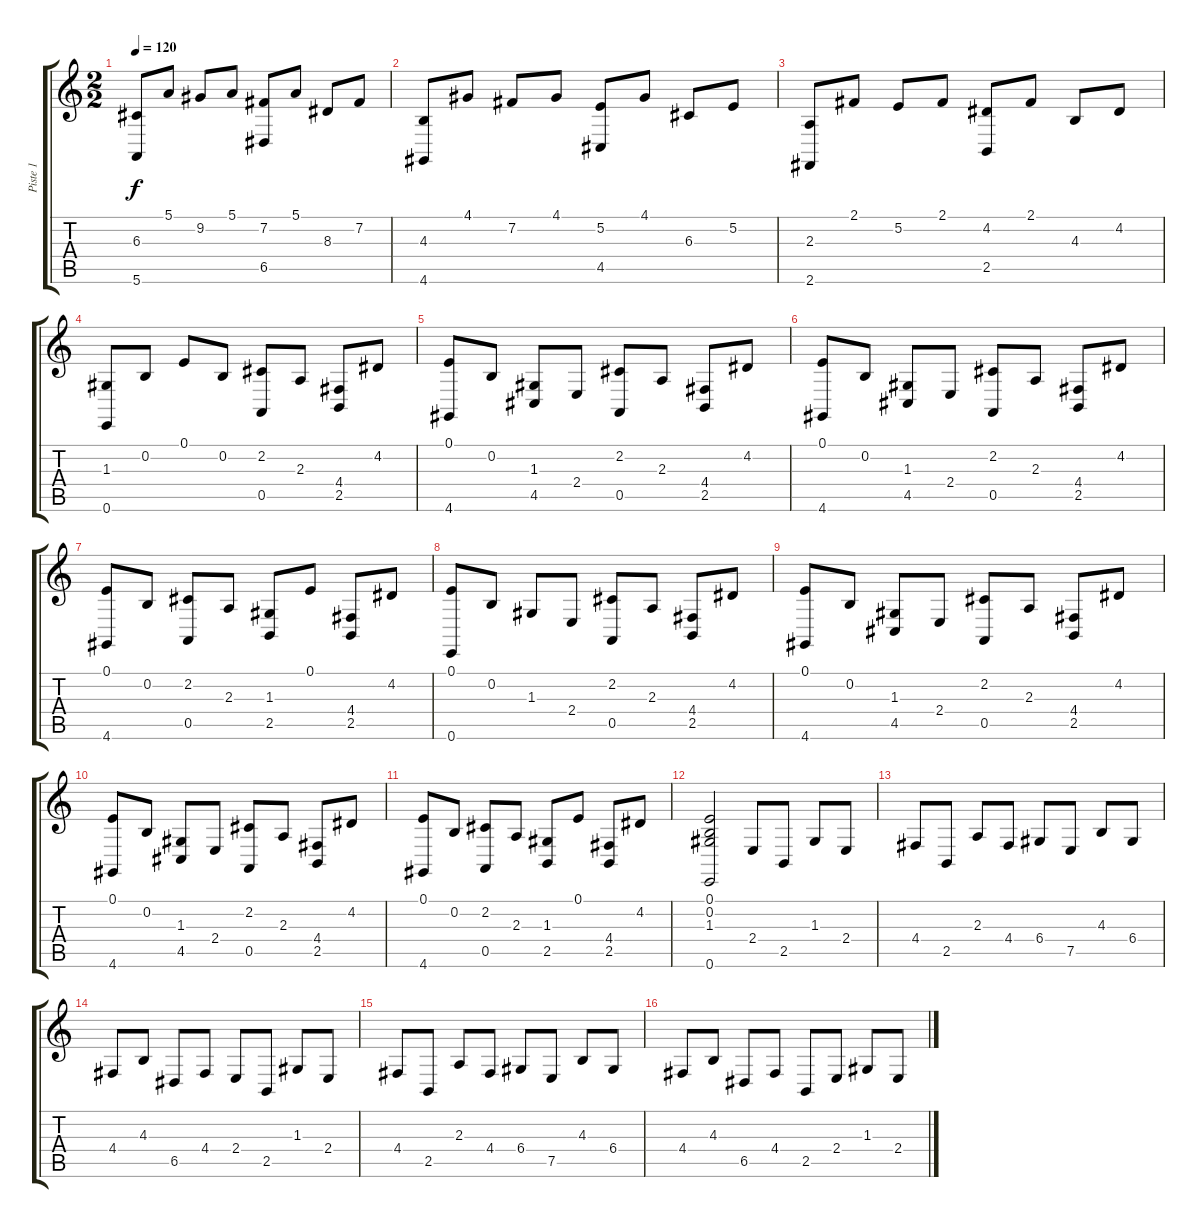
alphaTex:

\track ("Piste 1" "Piste 1") {instrument drawbarorgan}
\staff {score tabs}
\tuning (E4 B3 G3 D3 A2 E2) {hide}
\ts (2 2)
\tempo 120
\clef g2
\ks c
(6.3 5.6).8{dy f} 5.1.8 9.2.8 5.1.8 (7.2 6.5).8 5.1.8 8.3.8 7.2.8 |
(4.3 4.6).8 4.1.8 7.2.8 4.1.8 (5.2 4.5).8 4.1.8 6.3.8 5.2.8 |
(2.3 2.6).8 2.1.8 5.2.8 2.1.8 (4.2 2.5).8 2.1.8 4.3.8 4.2.8 |
(1.3 0.6).8 0.2.8 0.1.8 0.2.8 (2.2 0.5).8 2.3.8 (4.4 2.5).8 4.2.8 |
(0.1 4.6).8 0.2.8 (1.3 4.5).8 2.4.8 (2.2 0.5).8 2.3.8 (4.4 2.5).8 4.2.8 |
(0.1 4.6).8 0.2.8 (1.3 4.5).8 2.4.8 (2.2 0.5).8 2.3.8 (4.4 2.5).8 4.2.8 |
(0.1 4.6).8 0.2.8 (2.2 0.5).8 2.3.8 (1.3 2.5).8 0.1.8 (4.4 2.5).8 4.2.8 |
(0.1 0.6).8 0.2.8 1.3.8 2.4.8 (2.2 0.5).8 2.3.8 (4.4 2.5).8 4.2.8 |
(0.1 4.6).8 0.2.8 (1.3 4.5).8 2.4.8 (2.2 0.5).8 2.3.8 (4.4 2.5).8 4.2.8 |
(0.1 4.6).8 0.2.8 (1.3 4.5).8 2.4.8 (2.2 0.5).8 2.3.8 (4.4 2.5).8 4.2.8 |
(0.1 4.6).8 0.2.8 (2.2 0.5).8 2.3.8 (1.3 2.5).8 0.1.8 (4.4 2.5).8 4.2.8 |
(0.1 0.2 1.3 0.6).2 2.4.8 2.5.8 1.3.8 2.4.8 |
4.4.8 2.5.8 2.3.8 4.4.8 6.4.8 7.5.8 4.3.8 6.4.8 |
4.4.8 4.3.8 6.5.8 4.4.8 2.4.8 2.5.8 1.3.8 2.4.8 |
4.4.8 2.5.8 2.3.8 4.4.8 6.4.8 7.5.8 4.3.8 6.4.8 |
4.4.8 4.3.8 6.5.8 4.4.8 2.5.8 2.4.8 1.3.8 2.4.8
